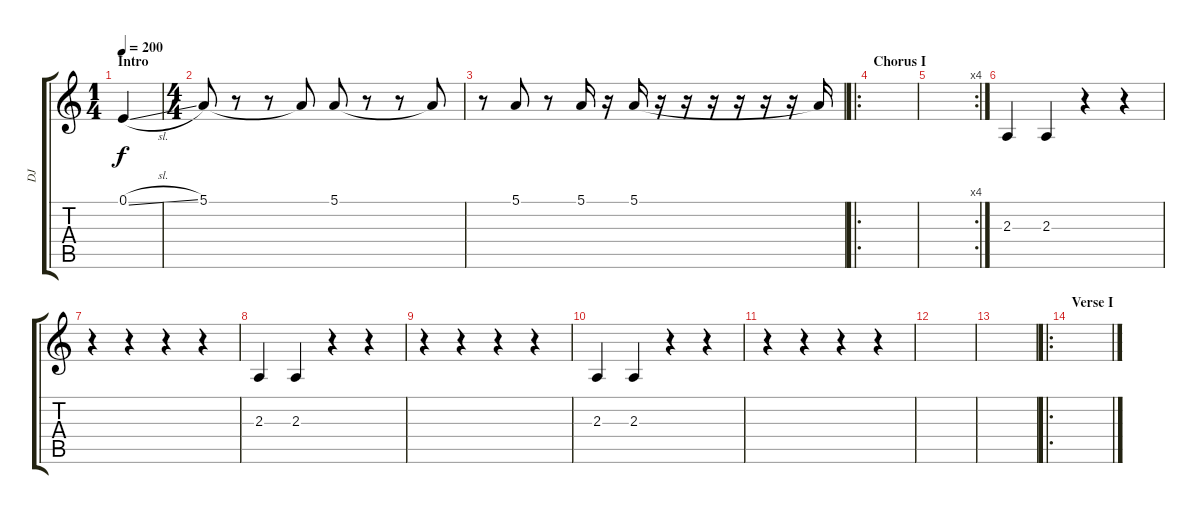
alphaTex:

\track ("DJ" "DJ") {instrument lead2sawtooth}
\staff {score tabs}
\tuning (E4 B3 G3 D3 A2 E2) {hide}
\ts (1 4)
\section ("" "Intro")
\tempo 200
\clef g2
\ks c
0.1{sl}.4{dy f instrument lead2sawtooth} |
\ts (4 4)
5.1.8 r.8 r.8 5.1{t}.8 5.1.8 r.8 r.8 5.1{t}.8 |
r.8 5.1.8 r.8 5.1.16 r.16 5.1.16 r.16 r.16 r.16 r.16 r.16 r.16 5.1{t}.16 |
\ro
\section ("" "Chorus I")
|
\rc 4
|
2.3.4{volume 4 instrument lead5charang} 2.3.4 r.4 r.4 |
r.4 r.4 r.4 r.4 |
2.3.4 2.3.4 r.4 r.4 |
r.4 r.4 r.4 r.4 |
2.3.4 2.3.4 r.4 r.4 |
r.4 r.4 r.4 r.4 |
|
|
\ro
\section ("" "Verse I")
